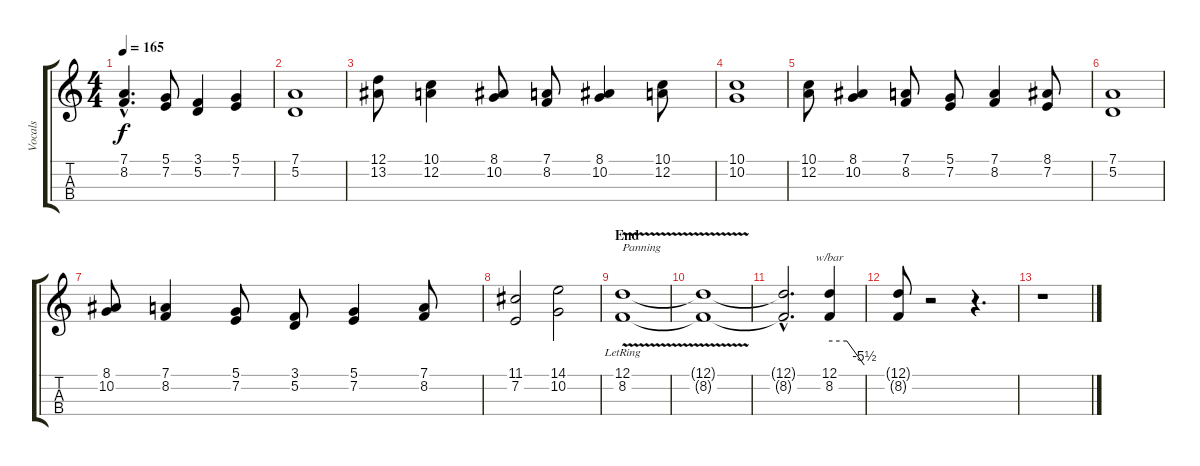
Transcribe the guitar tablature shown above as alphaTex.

\track ("Vocals" "Vocals") {instrument lead6voice}
\staff {score tabs}
\tuning (D4 A3 F3 C3) {hide}
\ts (4 4)
\tempo 165
\clef g2
\ks c
(7.1{hac} 8.2{hac}).4{d dy f} (5.1 7.2).8 (3.1 5.2).4 (5.1 7.2).4 |
(7.1 5.2).1 |
(12.1 13.2).8 (10.1 12.2).4 (8.1 10.2).8 (7.1 8.2).8 (8.1 10.2).4 (10.1 12.2).8 |
(10.1 10.2).1 |
(10.1 12.2).8 (8.1 10.2).4 (7.1 8.2).8 (5.1 7.2).8 (7.1 8.2).4 (8.1 7.2).8 |
(7.1 5.2).1 |
(8.1 10.2).8 (7.1 8.2).4 (5.1 7.2).8 (3.1 5.2).8 (5.1 7.2).4 (7.1 8.2).8 |
(11.1 7.2).2 (14.1 10.2).2 |
\section ("" "End")
(12.1{v lr} 8.2{lr}).1{txt "Panning" balance 0} |
(12.1{t} 8.2{t}).1{balance 16} |
(12.1{hac t} 8.2{hac t}).2{d balance 8} (12.1 8.2).4{tbe (custom default 0 0 30 0 60 -22) balance 8} |
(12.1{t} 8.2{t}).8 r.2 r.4{d} |
r.1
